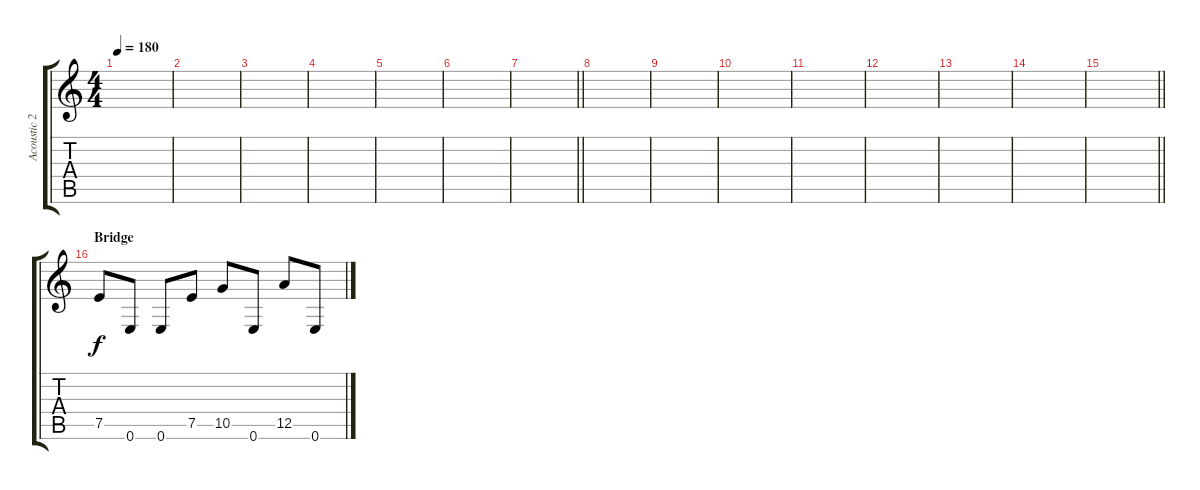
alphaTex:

\track ("Acoustic 2" "Acoustic 2") {instrument acousticguitarnylon}
\staff {score tabs}
\tuning (E4 B3 G3 D3 A2 E2) {hide}
\ts (4 4)
\tempo 180
\clef g2
\ks c
|
|
|
|
|
|
\barLineRight lightlight
|
|
|
|
|
|
|
|
\barLineRight lightlight
|
\section ("" "Bridge")
7.5.8{instrument overdrivenguitar} 0.6.8 0.6.8 7.5.8 10.5.8 0.6.8 12.5.8 0.6.8
